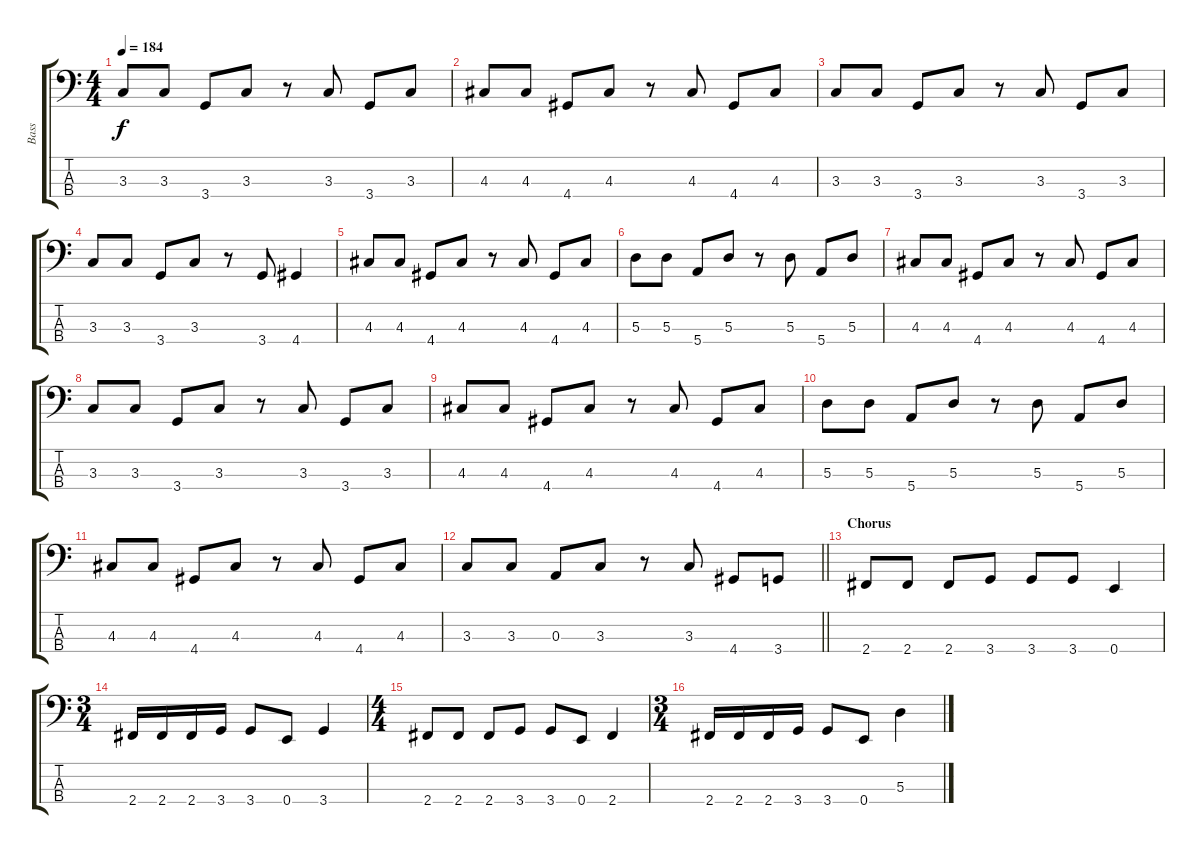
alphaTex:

\track ("Bass" "Bass") {instrument electricbasspick}
\staff {score tabs}
\tuning (G2 D2 A1 E1) {hide}
\ts (4 4)
\tempo 184
\clef f4
\ks c
3.3.8{dy f} 3.3.8 3.4.8 3.3.8 r.8 3.3.8 3.4.8 3.3.8 |
4.3.8 4.3.8 4.4.8 4.3.8 r.8 4.3.8 4.4.8 4.3.8 |
3.3.8 3.3.8 3.4.8 3.3.8 r.8 3.3.8 3.4.8 3.3.8 |
3.3.8 3.3.8 3.4.8 3.3.8 r.8 3.4.8 4.4.4 |
4.3.8 4.3.8 4.4.8 4.3.8 r.8 4.3.8 4.4.8 4.3.8 |
5.3.8 5.3.8 5.4.8 5.3.8 r.8 5.3.8 5.4.8 5.3.8 |
4.3.8 4.3.8 4.4.8 4.3.8 r.8 4.3.8 4.4.8 4.3.8 |
3.3.8 3.3.8 3.4.8 3.3.8 r.8 3.3.8 3.4.8 3.3.8 |
4.3.8 4.3.8 4.4.8 4.3.8 r.8 4.3.8 4.4.8 4.3.8 |
5.3.8 5.3.8 5.4.8 5.3.8 r.8 5.3.8 5.4.8 5.3.8 |
4.3.8 4.3.8 4.4.8 4.3.8 r.8 4.3.8 4.4.8 4.3.8 |
\barLineRight lightlight
3.3.8 3.3.8 0.3.8 3.3.8 r.8 3.3.8 4.4.8 3.4.8 |
\section ("" "Chorus")
2.4.8 2.4.8 2.4.8 3.4.8 3.4.8 3.4.8 0.4.4 |
\ts (3 4)
2.4.16 2.4.16 2.4.16 3.4.16 3.4.8 0.4.8 3.4.4 |
\ts (4 4)
2.4.8 2.4.8 2.4.8 3.4.8 3.4.8 0.4.8 2.4.4 |
\ts (3 4)
2.4.16 2.4.16 2.4.16 3.4.16 3.4.8 0.4.8 5.3.4
